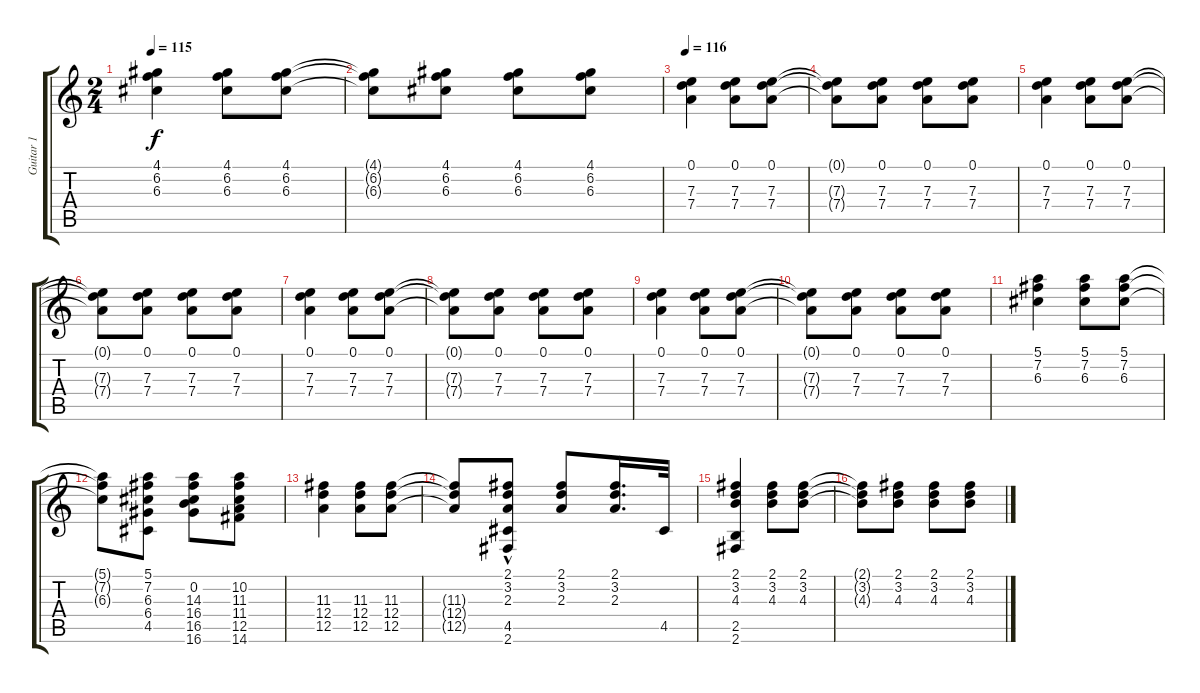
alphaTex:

\track ("Guitar 1" "Guitar 1") {instrument electricguitarclean}
\staff {score tabs}
\tuning (E4 B3 G3 D3 A2 E2) {hide}
\ts (2 4)
\tempo 115
\clef g2
\ks c
(4.1 6.2 6.3).4{dy f} (4.1 6.2 6.3).8 (4.1 6.2 6.3).8 |
(4.1{t} 6.2{t} 6.3{t}).8 (4.1 6.2 6.3).8 (4.1 6.2 6.3).8 (4.1 6.2 6.3).8 |
\tempo 116
(0.1 7.3 7.4).4 (0.1 7.3 7.4).8 (0.1 7.3 7.4).8 |
(0.1{t} 7.3{t} 7.4{t}).8 (0.1 7.3 7.4).8 (0.1 7.3 7.4).8 (0.1 7.3 7.4).8 |
(0.1 7.3 7.4).4 (0.1 7.3 7.4).8 (0.1 7.3 7.4).8 |
(0.1{t} 7.3{t} 7.4{t}).8 (0.1 7.3 7.4).8 (0.1 7.3 7.4).8 (0.1 7.3 7.4).8 |
(0.1 7.3 7.4).4 (0.1 7.3 7.4).8 (0.1 7.3 7.4).8 |
(0.1{t} 7.3{t} 7.4{t}).8 (0.1 7.3 7.4).8 (0.1 7.3 7.4).8 (0.1 7.3 7.4).8 |
(0.1 7.3 7.4).4 (0.1 7.3 7.4).8 (0.1 7.3 7.4).8 |
(0.1{t} 7.3{t} 7.4{t}).8 (0.1 7.3 7.4).8 (0.1 7.3 7.4).8 (0.1 7.3 7.4).8 |
(5.1 7.2 6.3).4 (5.1 7.2 6.3).8 (5.1 7.2 6.3).8 |
(5.1{t} 7.2{t} 6.3{t}).8 (5.1 7.2 6.3 6.4 4.5).8 (0.2 14.3 16.4 16.5 16.6).8 (10.2 11.3 11.4 12.5 14.6).8 |
(11.3 12.4 12.5).4 (11.3 12.4 12.5).8 (11.3 12.4 12.5).8 |
(11.3{t} 12.4{t} 12.5{t}).8 (2.1 3.2 2.3 4.5{hac} 2.6).8 (2.1 3.2 2.3).8 (2.1 3.2 2.3).16{d} 4.5.32 |
(2.1 3.2 4.3 2.5 2.6).4 (2.1 3.2 4.3).8 (2.1 3.2 4.3).8 |
(2.1{t} 3.2{t} 4.3{t}).8 (2.1 3.2 4.3).8 (2.1 3.2 4.3).8 (2.1 3.2 4.3).8
